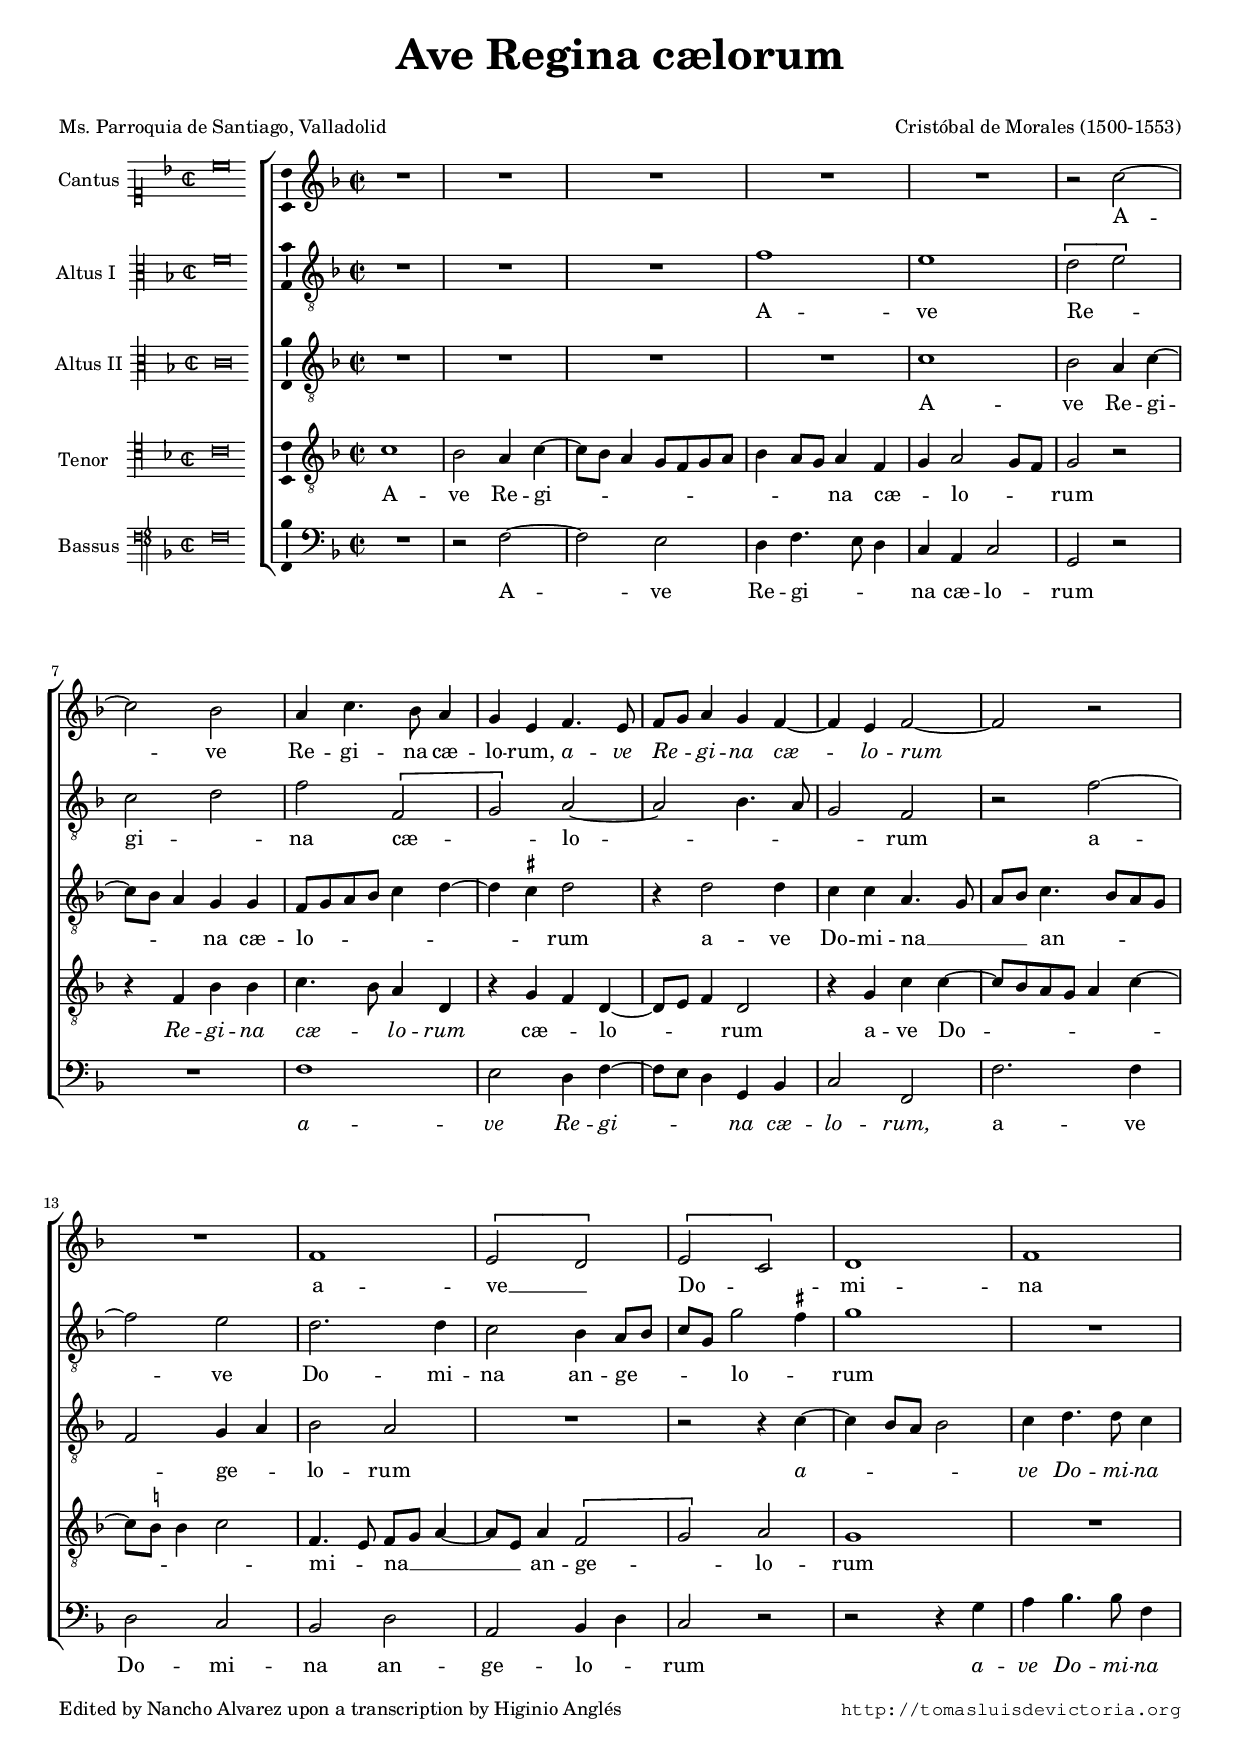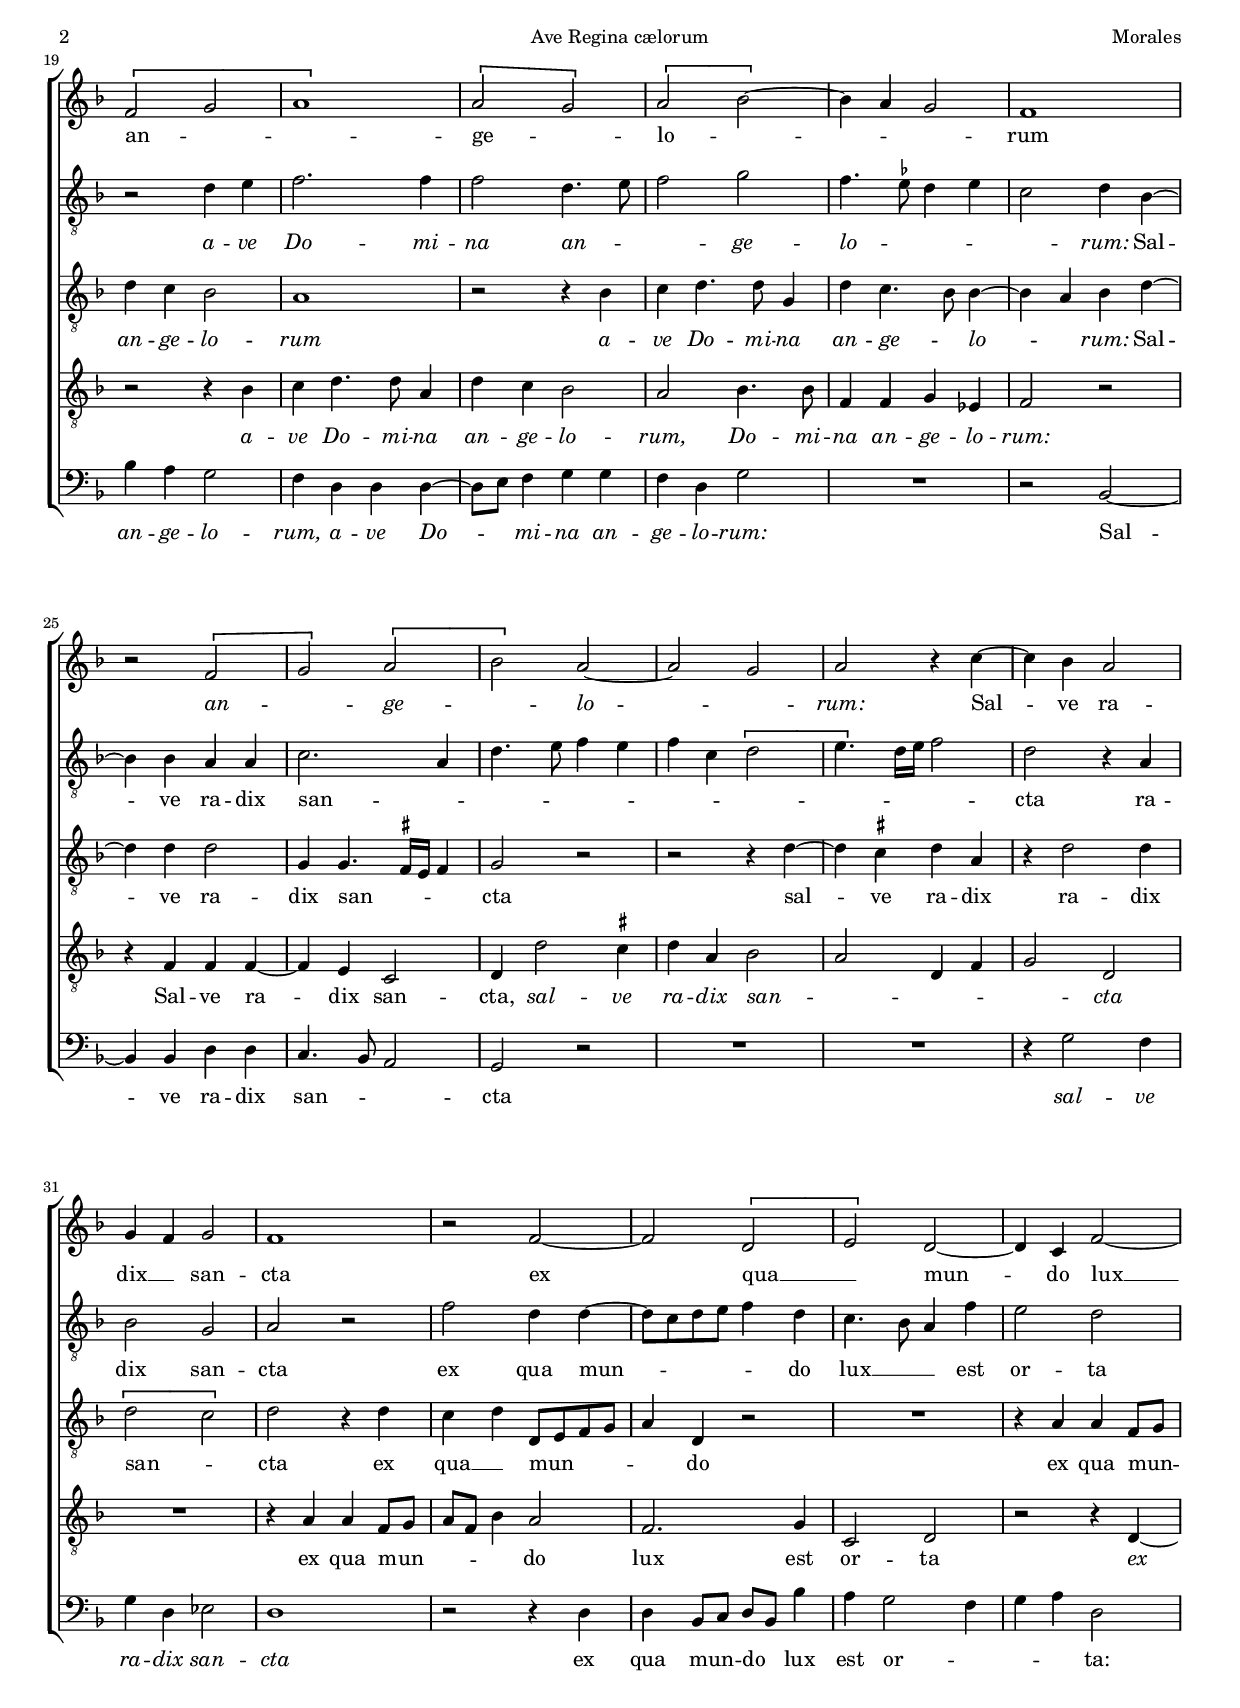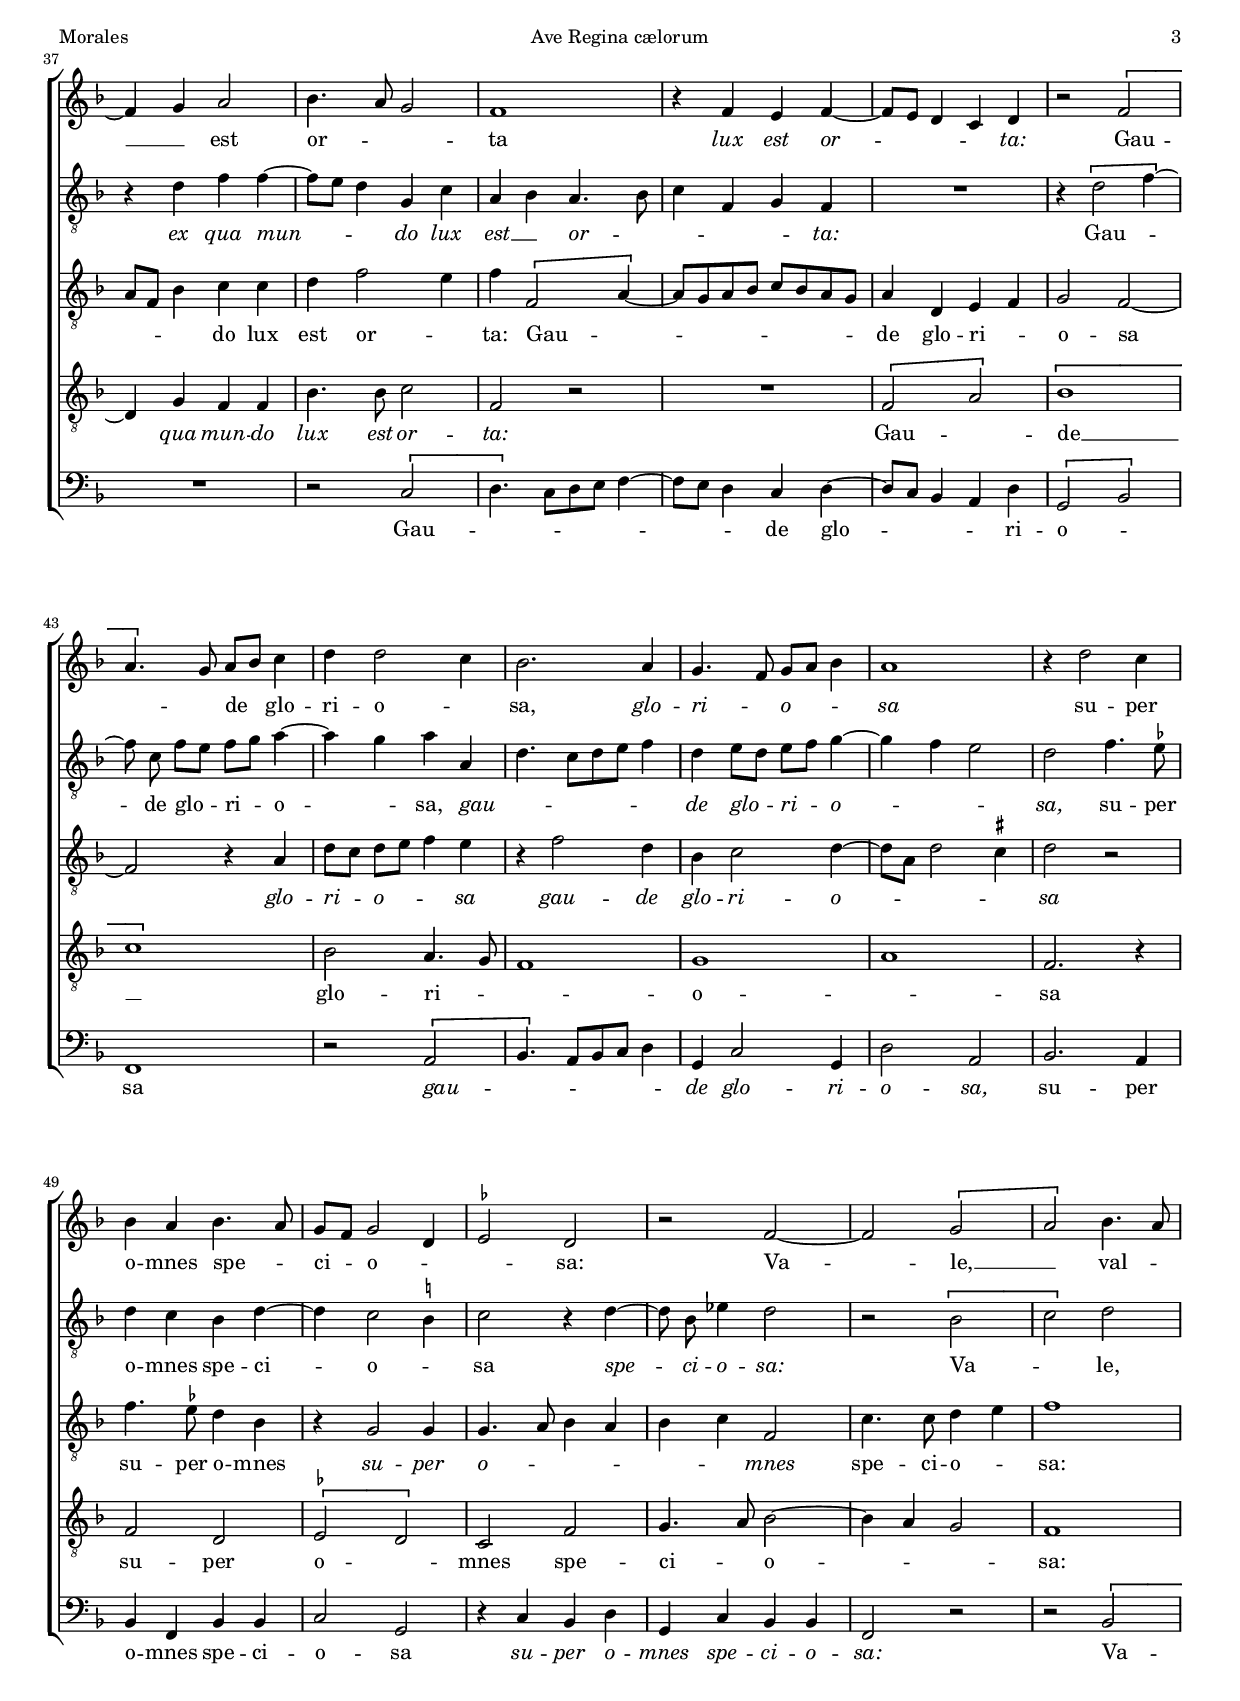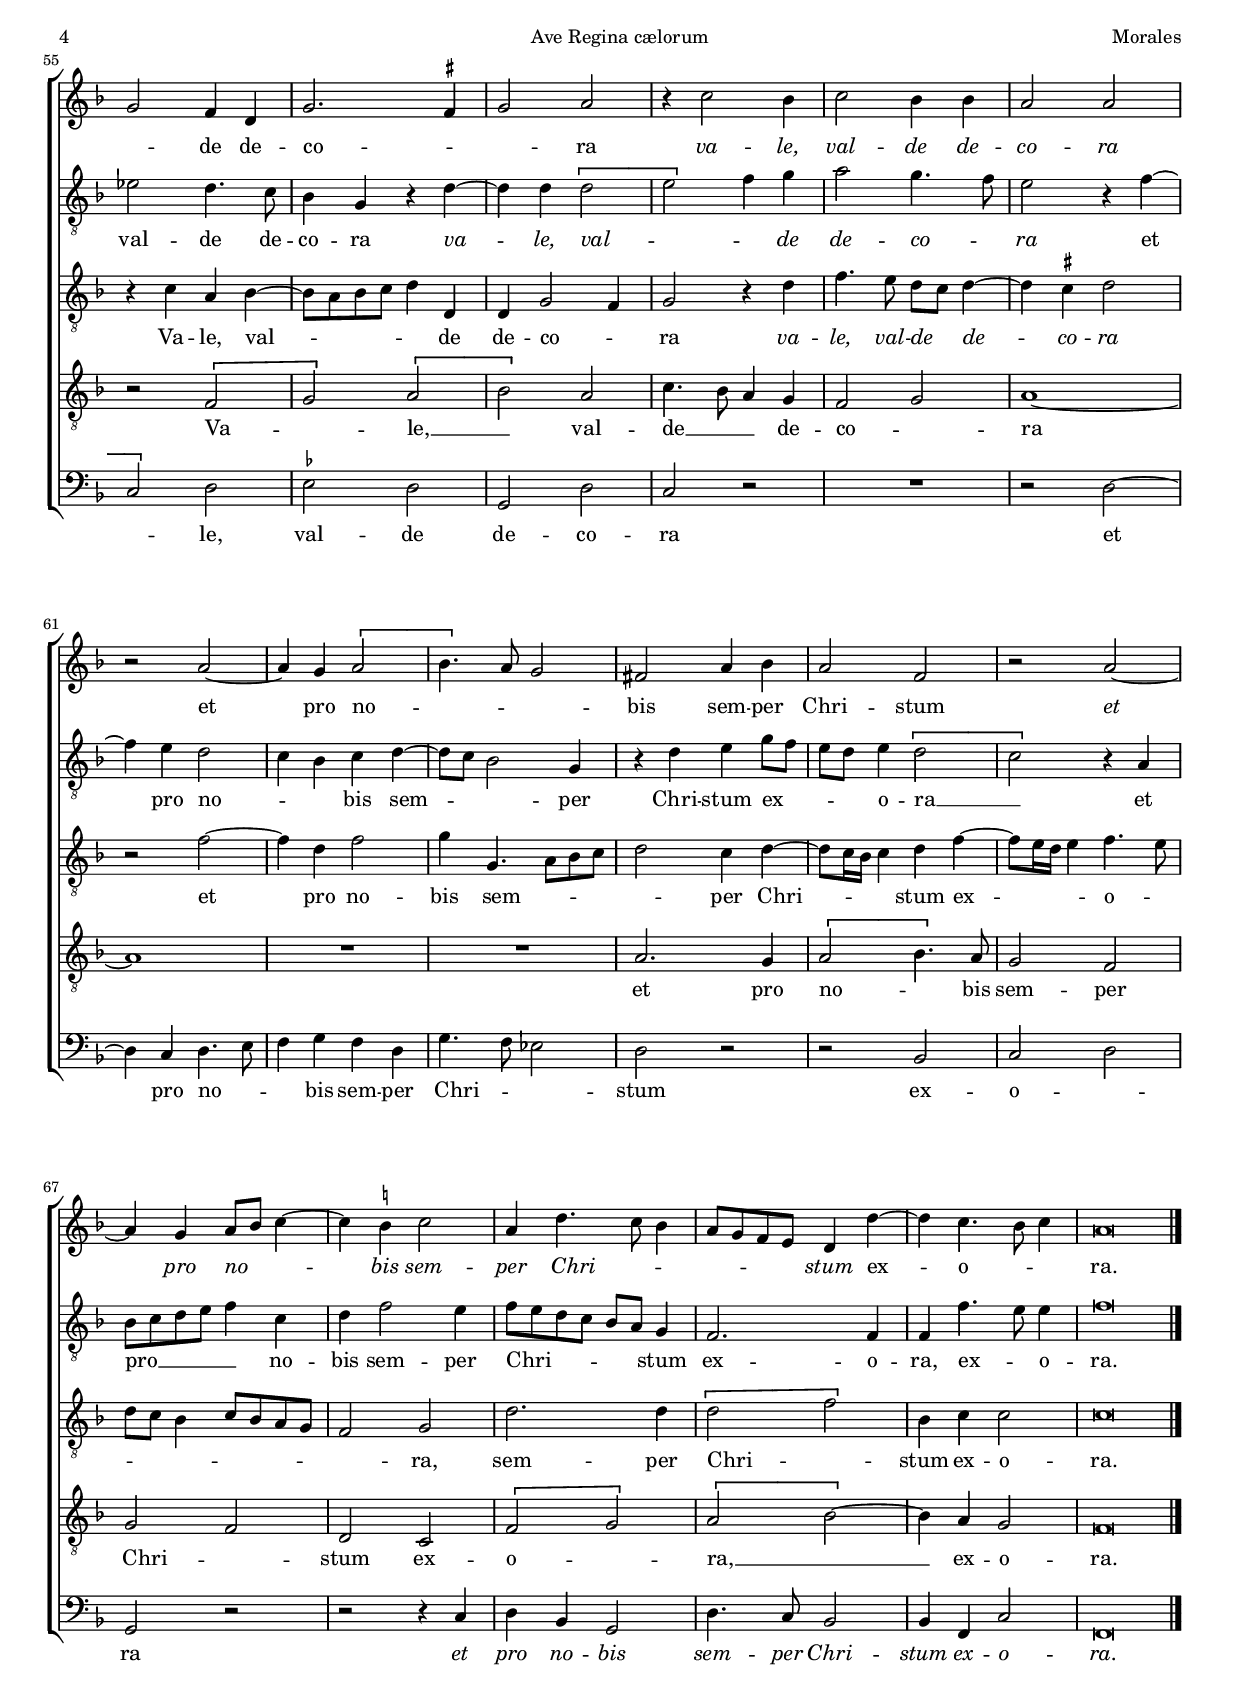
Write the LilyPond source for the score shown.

\version "2.24.0"

#(set-default-paper-size "a4")
#(set-global-staff-size 16.4)
#(ly:set-option 'point-and-click #f)
%mobile -s14.7 -i3.2

italicas=\override LyricText.font-shape = #'italic
rectas=\override LyricText.font-shape = #'upright
ss=\once \set suggestAccidentals = ##t
incipitwidth = 20
mtempo={\tempo 4 = 100}
mtempob={\tempo 4 = 50}
mt=#(define-music-function (offset) (number?) ; move lyric text
      #{ \once \override LyricText.X-offset = -$offset #})

htitle="Ave Regina cælorum"
hcomposer="Morales"

\header {
	title=\markup{\fontsize #3 "Ave Regina cælorum"}
	subtitle=""
	subsubtitle=\markup{\null \vspace #1 }
	composer="Cristóbal de Morales (1500-1553)"
	pdfauthor = \composer
	%opus="(-)"
	poet=\markup{"Ms. Parroquia de Santiago, Valladolid"} % fols 66v-67
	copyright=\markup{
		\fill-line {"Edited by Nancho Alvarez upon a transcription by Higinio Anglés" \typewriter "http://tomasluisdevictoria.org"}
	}
%	tagline=""
}

global={\key f \major \time 2/2  \skip 1*72 \bar "|."
}

cantus=\relative c'' {
	R1*4/4
	R1*4/4
	R1*4/4
	R1*4/4
%5
	R1*4/4
	r2 c ~
	c bes
	a4 c4. bes8 a4
	g e f4. e8
%10
	f g a4 g f ~
	f e f2 ~
	f r
	R1*4/4 
	f1
%15
	\[e2 d\]
	\[e c\]
	d1
	f
	\[f2 g
%20
	a1\]
	\[a2 g\]
	\[a bes ~ \]
	bes4 a g2 
	f1 %\break
%25
	r2 \[f
	g\] \[a
	bes\] a ~
	a g
	a r4 c ~
%30
	c bes a2
	g4 f g2
	f1
	r2 f ~
	f \[d
%35
	e\] d ~
	d4 c f2 ~
	f4 g a2
	bes4. a8 g2
	f1
%40
	r4 f e f ~
	f8 e d4 c d
	r2 \[f
	a4.\] g8 a bes c4
	d d2 c4
%45
	bes2. a4
	g4.  f8 g a bes4
	a1 %\break
	r4 d2 c4
	bes a bes4. a8
%50
	g f g2 d4
	\ss es2 d
	r f ~
	f \[g
	a\] bes4. a8
%55
	g2 f4 d
	g2. \ss fis4
	g2 a
	r4 c2 bes4
	c2 bes4 bes
%60
	a2 a
	r a ~
	a4 g \[a2
	bes4.\] a8 g2
	fis a4 bes
%65
	a2 f
	r a ~
	a4 g a8 bes c4 ~
	c \ss b c2
	a4 d4. c8 bes4
%70
	a8 g f e d4 d' ~
	d c4. bes8 c4
	a\breve*1/2 
}

altus=\relative c' {
	R1*4/4
	R1*4/4
	R1*4/4
	f1
%5
	e
	\[d2 e\]
	c d
	f \[f,
	g\] a ~
%10
	a bes4. a8
	g2 f
	r f' ~
	f e
	d2. d4
%15
	c2 bes4 a8 bes
	c g g'2 \ss fis4
	g1
	R1*4/4
	r2 d4 e
%20
	f2. f4
	f2 d4. e8
	f2 g
	f4. \ss es8 d4 es
	c2 d4 bes ~
%25
	bes bes a a
	c2. a4
	d4. e8 f4 e
	f c \[d2
	e4.\] d16 e f2
%30
	d r4 a
	bes2 g
	a r
	f' d4 d ~
	d8 c d e f4 d
%35
	c4. bes8 a4 f'
	e2 d
	r4 d f f ~
	f8 e d4 g, c
	a bes a4. bes8
%40
	c4 f, g f
	R1*4/4
	r4 \[d'2 f4 ~ \]
	\set Staff.autoBeaming = ##f
	f8 c  f[ e]  f[ g] a4 ~
	\set Staff.autoBeaming = ##t
	a g a a,
%45
	d4.  c8[ d e] f4
	d e8 d e f g4 ~
	g f e2
	d f4. \ss es8
	d4 c bes d ~
%50
	d c2 \ss b4
	c2 r4 d ~
	\set Staff.autoBeaming = ##f
	d8 bes es4 d2
	\set Staff.autoBeaming = ##t
	r \[bes
	c\] d
%55
	es d4. c8
	bes4 g r d' ~
	d d \[d2
	e\] f4 g
	a2 g4. f8
%60
	e2 r4 f ~
	f e d2
	c4 bes c d ~
	d8 c bes2 g4
	r d' e g8 f
%65
	e d e4 \[d2
	c\] r4 a
	bes8 c d e f4 c
	d f2 e4
	f8 e d c bes a g4
%70
	f2. f4
	f f'4. e8 e4
	f\breve*1/2
}

altusdos=\relative c' {
	R1*4/4
	R1*4/4
	R1*4/4
	R1*4/4
%5
	c1
	bes2 a4 c ~
	c8 bes a4 g g
	f8 g a bes c4 d ~
	d \ss cis d2
%10
	r4 d2 d4
	c c a4. g8
	a bes c4. bes8 a g
	f2 g4 a
	bes2 a
%15
	R1*4/4
	r2 r4 c ~
	c bes8 a bes2
	c4 d4. d8 c4
	d c bes2
%20
	a1
	r2 r4 bes
	c d4. d8 g,4
	d' c4. bes8 bes4 ~
	bes a bes d ~
%25
	d d d2
	g,4 g4. \ss fis16 e fis4
	g2 r
	r r4 d' ~
	d \ss cis d a
%30
	r d2 d4
	\[d2 c\]
	d r4 d
	c d d,8 e f g
	a4 d, r2
%35
	R1*4/4
	r4 a' a f8 g 
	a f bes4 c c 
	d f2 e4 
	f4 \[f,2 a4 ~ \]
	a8 g a bes c bes 
	a g a4 d, e 
	f g2 f ~ 
	f r4 a 
	d8[ c] d[ e] f4 e
%45
	r f2 d4
	bes c2 d4 ~
	d8 a d2 \ss cis4
	d2 r
	f4. \ss es8 d4 bes
%50
	r g2 g4
	g4. a8 bes4 a
	bes c f,2
	c'4. c8 d4 e
	f1
%55
	r4 c a bes ~
	bes8 a bes c d4 d,
	d g2 f4
	g2 r4 d'
	f4. e8 d c d4 ~
%60
	d \ss cis d2
	r f ~
	f4 d f2
	g4 g,4. a8 bes c
	d2 c4 d ~
%65
	d8 c16 bes c4 d f ~
	f8 e16 d e4 f4. e8
	d c bes4 c8 bes a g
	f2 g
	d'2. d4
%70
	\[d2 f\]
	bes,4 c c2
	c\breve*1/2
}

tenor=\relative c' {
	c1
	bes2 a4 c ~
	c8 bes a4 g8 f g a
	bes4 a8 g a4 f
%5
	g a2 g8 f
	g2 r
	r4 f bes bes
	c4. bes8 a4 d,
	r g f d ~
%10
	d8 e f4 d2
	r4 g c c ~
	c8 bes a g a4 c ~
	c8 \ss b b4 c2
	f,4. e8 f g a4 ~
%15
	a8 e a4 \[f2
	g\] a
	g1
	R1*4/4
	r2 r4 bes
%20
	c d4. d8 a4
	d c bes2
	a bes4. bes8
	f4 f g es
	f2 r
%25
	r4 f f f ~
	f e c2
	d4 d'2 \ss cis4
	d a bes2
	a d,4 f
%30
	g2 d
	R1*4/4
	r4 a' a f8 g
	a f bes4 a2
	f2. g4
%35
	c,2 d
	r r4 d ~
	d g f f
	bes4. bes8 c2
	f, r
%40
	R1*4/4
	\[f2 a\]
	\[bes1
	c\]
	bes2 a4. g8
%45
	f1
	g
	a
	f2. r4
	f2 d
%50
	\ss \[es d\]
	c f
	g4. a8 bes2 ~
	bes4 a g2
	f1
%55
	r2 \[f
	g\] \[a
	bes\] a
	c4. bes8 a4 g
	f2 g
%60
	a1 ~
	a
	R1*4/4
	R1*4/4
	a2. g4
%65
	\[a2 bes4.\] a8
	g2 f
	g f
	d c
	\[f g\]
%70
	\[a bes ~ \]
	bes4 a g2
	f\breve*1/2
}

bassus=\relative c {
	R1*4/4
	r2 f ~
	f e
	d4 f4. e8 d4
%5
	c a c2
	g r
	R1*4/4
	f'1
	e2 d4 f ~
%10
	f8 e d4 g, bes
	c2 f,
	f'2. f4
	d2 c
	bes d
%15
	a bes4 d
	c2 r
	r r4 g'
	a bes4. bes8 f4
	bes a g2
%20
	f4 d d d ~
	d8 e f4 g g
	f d g2
	R1*4/4
	r2 bes, ~
%25
	bes4 bes d d
	c4. bes8 a2
	g r
	R1*4/4
	R1*4/4
%30
	r4 g'2 f4
	g d es2
	d1
	r2 r4 d
	d bes8 c d bes bes'4
%35
	a g2 f4
	g a d,2
	R1*4/4
	r2 \[c
	d4.\] c8[ d e] f4 ~
%40
	f8 e d4 c d ~
	d8 c bes4 a d
	\[g,2 bes\]
	f1
	r2 \[a
%45
	bes4.\] a8[ bes c] d4
	g, c2 g4
	d'2 a
	bes2. a4
	bes f bes bes
%50
	c2 g
	r4 c bes d
	g, c bes bes
	f2 r
	r \[bes
%55
	c\] d
	\ss es d
	g, d'
	c r
	R1*4/4
%60
	r2 d ~
	d4 c d4. e8
	f4 g f d
	g4. f8 es2
	d r
%65
	r bes
	c d
	g, r
	r r4 c
	d bes g2
%70
	d'4. c8 bes2
	bes4 f c'2
	f,\breve*1/2
}

textocantus=\lyricmode{
A -- _ ve Re -- gi -- na cæ -- lo -- rum,
\italicas
a -- ve Re -- _ gi -- na cæ -- _ lo -- rum _
\rectas
a -- ve __ _ Do -- _ mi -- na an -- _ _ ge -- _ lo -- _ _ _ _ rum
\italicas
an -- _ ge -- _ lo -- _ _ rum:
\rectas
Sal -- _ ve ra -- \mt #1 dix __ _ san -- cta
ex _ qua __ _ mun -- _ do lux __ _ _ est or -- _ _ ta
\italicas
lux est or -- _ _ _ _ ta:
\rectas
\mt #.5 Gau -- _ _ de _ glo -- ri -- o -- _ sa,
\italicas
glo -- ri -- _ o -- _ _ sa
\rectas
su -- per o -- mnes spe -- _ ci -- _ o -- _ _ sa:
Va -- _ le, __ _
\mt #.5 val -- _ _ de de -- co -- _ _ ra
\italicas
va -- le, val -- de de -- co -- ra
\rectas
et _ pro no -- _ _ _ bis sem -- per Chri -- stum
\italicas
et _ pro no -- _ _ _ bis sem -- per \mt #.6 Chri -- _ _ _ _ _ _ stum 
\rectas
ex -- _ o -- _ _ ra. 

}

textoaltus=\lyricmode{
A -- ve Re -- _ gi -- _ na cæ -- _ lo -- _ _ _ _ rum
a -- _ ve Do -- mi -- na an -- ge -- _ _ _ lo -- _ rum
\italicas
a -- ve Do -- mi -- na an -- _ _ ge -- lo -- _ _ _ _ rum:
\rectas
\mt #1 Sal -- _ ve ra -- dix san -- _ _ _ _ _ _ _ _ _ _ _ _ cta
ra -- dix san -- cta
ex qua mun -- _ _ _ _ _ do \mt #.6 lux __ _ _ est or -- ta
\italicas
ex qua mun -- _ _ _ do lux \mt #.6 est __ _ or -- _ _ _ _ ta:
\rectas
\mt #1 Gau -- _ _ de glo -- _ ri -- _ o -- _ _ sa,
\italicas
gau -- _ _ _ _ _ de glo -- _ ri -- _ o -- _ _ _ sa,
\rectas
su -- per o -- mnes spe -- ci -- _ o -- _ sa
\italicas
spe -- _ ci -- o -- sa:
\rectas
Va -- _ le,
val -- de de -- co -- ra
\italicas
va -- _ le,
val -- _ _ de de -- co -- _ ra
\rectas
et _ pro no -- _ _ bis \mt #.4 sem -- _ _ _ per
Chri -- stum ex -- _ _ _ o -- ra __ _
et pro __ _ _ _ _ no -- bis sem -- per Chri -- _ _ _ _ _ stum 
ex -- o -- ra,
ex -- _ o -- ra.
}

textoaltusdos=\lyricmode{
A -- ve Re -- gi -- _ _ _ na cæ -- lo -- _ _ _ _ _ _ _ rum
a -- ve Do -- mi -- na __ _ _ _ an -- _ _ _ _ ge -- _ lo -- rum
\italicas
a -- _ _ _ _ ve Do -- mi -- na an -- ge -- lo -- rum
a -- ve Do -- mi -- na an -- ge -- _ lo -- _ _ rum:
\rectas
\mt #1 Sal -- _ ve ra -- dix san -- _ _ _ cta
sal -- _ ve ra -- dix
ra -- dix san -- _ cta
ex \mt #1 qua __ _ mun -- _ _ _ _ do
ex qua mun -- _ _ _ _ do lux est or -- _ ta:
Gau -- _ _ _ _ _ _ _ _ _ de glo -- ri -- _ o -- sa _
\italicas
glo -- ri -- _ o -- _ _ sa
gau -- de glo -- ri -- o -- _ _ _ _ sa
\rectas
su -- per o -- mnes
\italicas
su -- per o -- _ _ _ _ _ mnes 
\rectas
spe -- ci -- o -- _ sa:
Va -- le, val -- _ _ _ _ _ de de -- co -- _ ra
\italicas
va -- le,
val -- de _ de -- _ co -- ra
\rectas
et _ pro no -- bis \mt #.6 sem -- _ _ _ _ per \mt #.5 Chri -- _ _ _ _ stum
ex -- _ _ _ _ o -- _ _ _ _ _ _ _ _ _ ra,
sem -- per Chri -- _ stum ex -- o -- ra.
}

textotenor=\lyricmode{
A -- ve Re -- gi -- _ _ _ _ _ _ _ _ _ _ na cæ -- _ lo -- _ _ rum
\italicas
Re -- gi -- na cæ -- _ lo -- rum
\rectas
\mt #.5 cæ -- _ lo -- _ _ _ rum
a -- ve Do -- _ _ _ _ _ _ _ _ _ _ mi -- _ na __ _ _ _ _ 
an -- ge -- _ lo -- rum
\italicas
a -- ve Do -- mi -- na an -- ge -- lo -- rum,
Do -- mi -- na an -- ge -- lo -- rum:
\rectas
Sal -- ve ra -- _ dix san -- cta,
\italicas
sal -- ve ra -- dix san -- _ _ _ _ cta
\rectas
ex qua mun -- _ _ _ _ do lux est
or -- ta
\italicas
ex _ qua mun -- do lux est or -- ta:
\rectas
\mt #1 Gau -- _ de __ _ glo -- ri -- _ _ o -- _ sa
su -- per o -- _ mnes spe -- ci -- _ o -- _ _ _ sa:
Va -- _ le, __ _
val -- \mt #.2 de __ _ _ de -- co -- _ ra _
et pro no -- _ bis sem -- per \mt #.3 Chri -- _ stum ex -- o -- _ ra, __ _ _ 
ex -- o -- ra.
}

textobassus=\lyricmode{
A -- _ ve Re -- gi -- _ _ na cæ -- lo -- rum
\italicas
a -- ve Re -- gi -- _ _ _ na cæ -- lo -- rum, 
\rectas
a -- ve Do -- mi -- na an -- ge -- lo -- _ rum
\italicas
a -- ve Do -- mi -- na an -- ge -- lo -- rum,
a -- ve Do -- _ _ mi -- na an -- ge -- lo -- rum:
\rectas
Sal -- _ ve ra -- dix \mt #.6 san -- _ _ cta
\italicas
sal -- ve ra -- dix san -- cta
\rectas
ex qua \mt #.4 mun -- _ do _ lux est or -- _ _ _ ta:
\mt #1 Gau -- _ _ _ _ _ _ _ _ de glo -- _ _ _ _ ri -- o -- _ sa
\italicas
gau -- _ _ _ _ _ de glo -- ri -- o -- sa,
\rectas
su -- per o -- mnes spe -- ci -- o -- sa
\italicas
su -- per o -- mnes spe -- ci -- o -- sa:
\rectas
Va -- _ le,
val -- de de -- co -- ra
et _ pro no -- _ _ bis sem -- per \mt #.6 Chri -- _ _ stum
ex -- o -- _ ra
\italicas
et pro no -- bis sem -- per Chri -- stum ex -- o -- ra.
}


incipitcantus=\markup{
	\score{
		{ 
		\set Staff.instrumentName="Cantus "
		\override NoteHead.style = #'neomensural
		\override Staff.TimeSignature.style = #'neomensural
		\cadenzaOn 
		\clef "petrucci-c1"
		\key f \major
		\time 2/2
                c''\breve
		} 

	\layout { line-width=\incipitwidth indent = 0 }
	}
}

incipitaltus=\markup{
	\score{
		{ 
		\set Staff.instrumentName="Altus I  "
		\override NoteHead.style = #'neomensural 
		\override Staff.TimeSignature.style = #'neomensural
		\cadenzaOn 
		\clef "petrucci-c3"
		\key f \major
		\time 2/2
                f'\breve
		} 
	\layout { line-width=\incipitwidth indent = 0 }
	}
}


incipitaltusdos=\markup{
	\score{
		{ 
		\set Staff.instrumentName="Altus II "
		\override NoteHead.style = #'neomensural 
		\override Staff.TimeSignature.style = #'neomensural
		\cadenzaOn 
		\clef "petrucci-c3"
		\key f \major
		\time 2/2
                c'\breve
		} 
	\layout { line-width=\incipitwidth indent = 0 }
	}
}


incipittenor=\markup{
	\score{
		{ 
		\set Staff.instrumentName="Tenor   "
		\override NoteHead.style = #'neomensural 
		\override Staff.TimeSignature.style = #'neomensural
		\cadenzaOn 
		\clef "petrucci-c4"
		\key f \major
		\time 2/2
                c'\breve
		} 
	\layout { line-width=\incipitwidth indent=0 }
	}
}

incipitbassus=\markup{
	\score{
		{ 
		\set Staff.instrumentName="Bassus "
		\override NoteHead.style = #'neomensural
		\override Staff.TimeSignature.style = #'neomensural
		\cadenzaOn 
		\clef "petrucci-f4"
		\key f \major
		\time 2/2
                f\breve
		} 
	\layout { line-width=\incipitwidth indent = 0 }
	}
}

%\layout {
%       \context {\Voice
%               \remove Ligature_bracket_engraver
%               \consists Mensural_ligature_engraver
%       }
%       line-width=\incipitwidth
%       indent = 0
%}

\score {\transpose c' c'{
\new ChoirStaff<<

	\new Staff <<\global
	\new Voice="v1" {
		\set Staff.instrumentName=\incipitcantus
		\clef "treble"
		\cantus }
	\new Lyrics \lyricsto "v1" {\textocantus }
	>>

	\new Staff <<\global
	\new Voice="v2" {
		\set Staff.instrumentName=\incipitaltus
		\clef "G_8"
		\altus }
	\new Lyrics \lyricsto "v2" {\textoaltus }
	>>
	
	\new Staff <<\global
	\new Voice="v5" {
		\set Staff.instrumentName=\incipitaltusdos
		\clef "G_8"
		\altusdos }
	\new Lyrics \lyricsto "v5" {\textoaltusdos }
	>>
	
	\new Staff <<\global
	\new Voice="v3" {
		\set Staff.instrumentName=\incipittenor
		\clef "G_8"
		\tenor }
	\new Lyrics \lyricsto "v3" {\textotenor }
	>>

	\new Staff <<\global
	\new Voice="v4" {
		\set Staff.instrumentName=\incipitbassus
		\clef "bass"
		\bassus }
	\new Lyrics \lyricsto "v4" {\textobassus }
	>>
	
>>

	} % transpose

\layout{ 
	\context {\Lyrics 
		\override VerticalAxisGroup.staff-affinity = #UP
		\override VerticalAxisGroup.nonstaff-relatedstaff-spacing =
			#'((basic-distance . 0) (minimum-distance . 0) (padding . 1))
		\override LyricText.font-size = #1.2
		\override LyricHyphen.minimum-distance = #0.5
	}
	\context {\Score 
		tempoHideNote = ##t
		\override BarNumber.padding = #2 
	}
	\context {\Voice 
		melismaBusyProperties = #'()
		%autoBeaming = ##f
	}
	\context {\Staff 
                %\RemoveEmptyStaves
                %\override VerticalAxisGroup.remove-first = ##t
		\override VerticalAxisGroup.staff-staff-spacing =
			#'((basic-distance . 11) (minimum-distance . 0) (padding . 1))
		\consists Ambitus_engraver 
		\override LigatureBracket.padding = #1
	}
}

%\midi { \mtempo }

}


\paper{
	evenHeaderMarkup=\markup  \fill-line { \fromproperty #'page:page-number-string \htitle \hcomposer }
	oddHeaderMarkup= \markup  \fill-line { \unless \on-first-page \hcomposer \unless \on-first-page \htitle \unless \on-first-page \fromproperty #'page:page-number-string }
	%system-count=20
	%page-count = 8
	ragged-last-bottom = ##f
	indent=3.6\cm
	system-system-spacing =
	#'((basic-distance . 20) (minimum-distance . 0) (padding . 5))
	top-system-spacing = % header
	#'((basic-distance . 8) (minimum-distance . 0) (padding . 0))
	last-bottom-spacing = % footer
	#'((basic-distance . 12) (minimum-distance . 0) (padding . 0))
	markup-system-spacing.padding = #1.5
}
